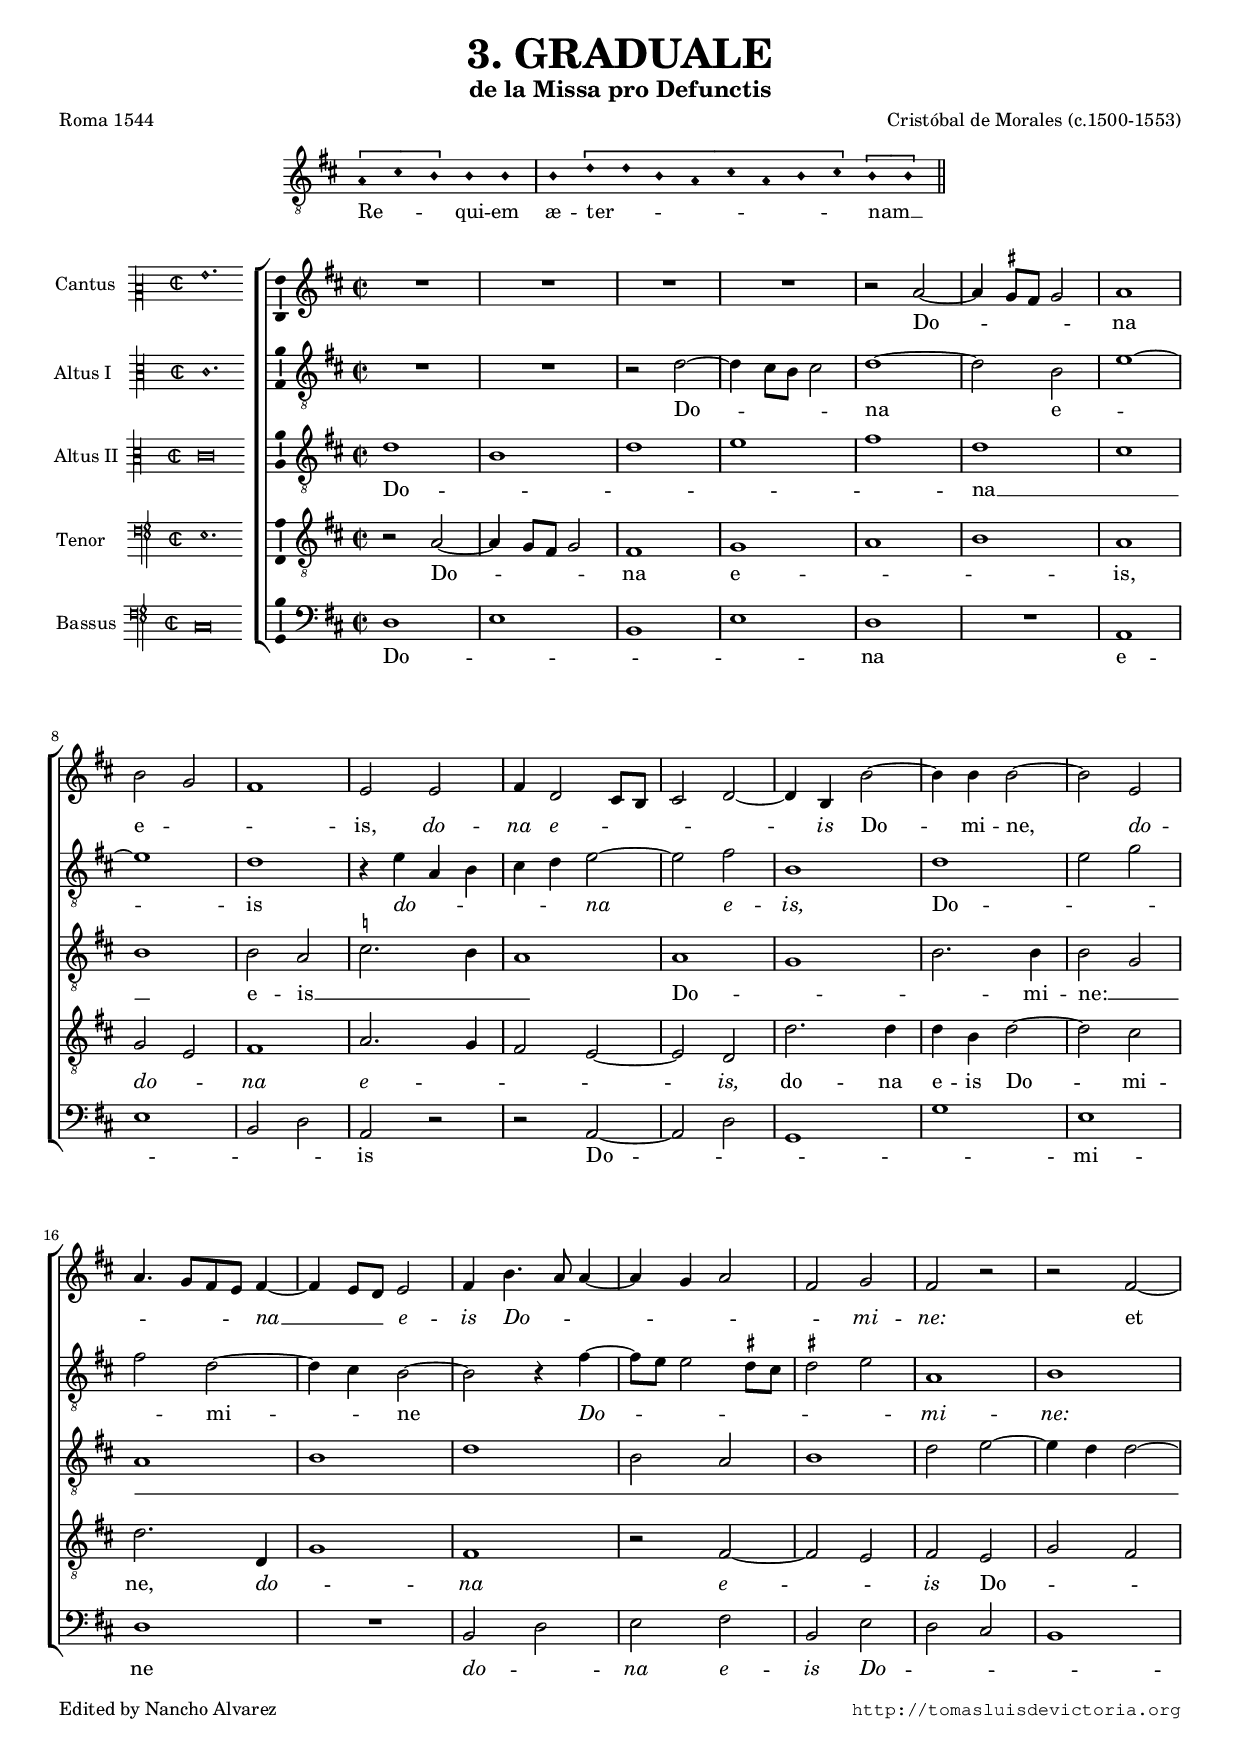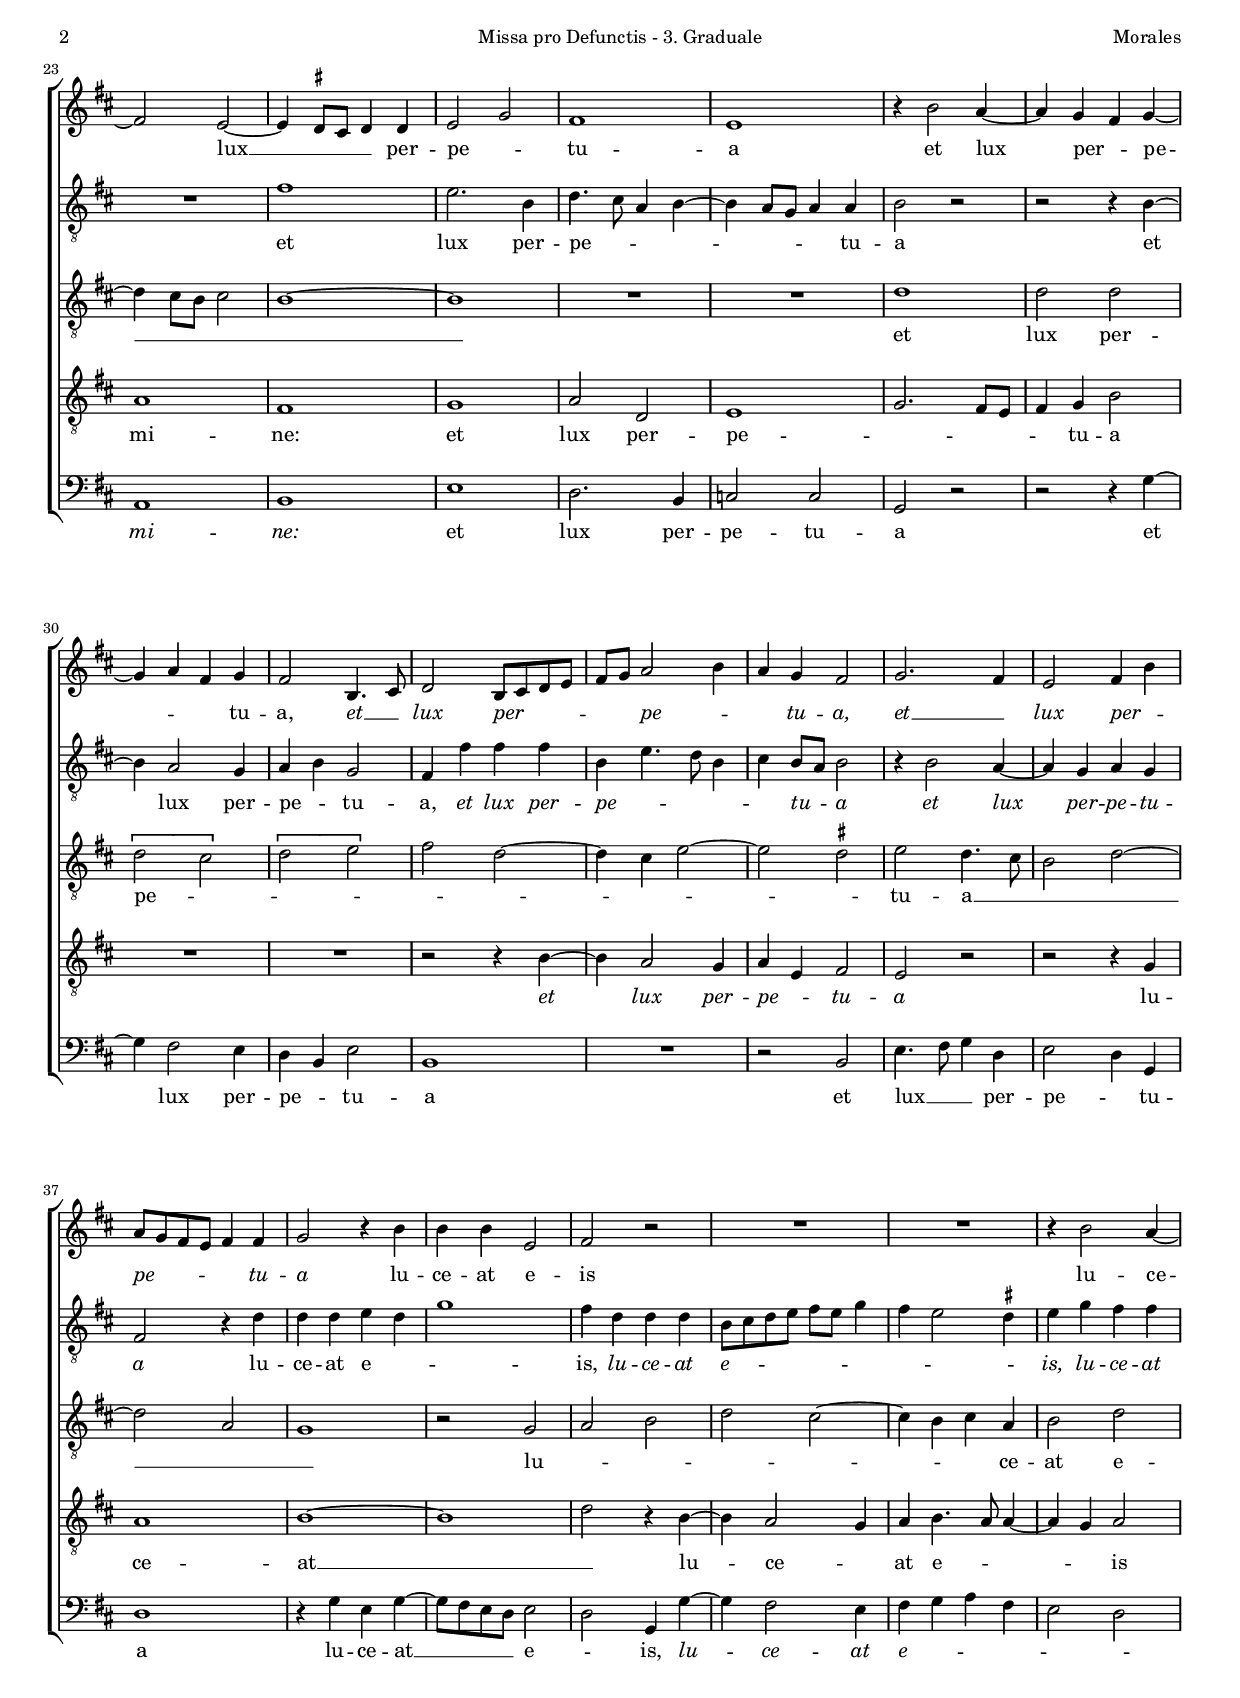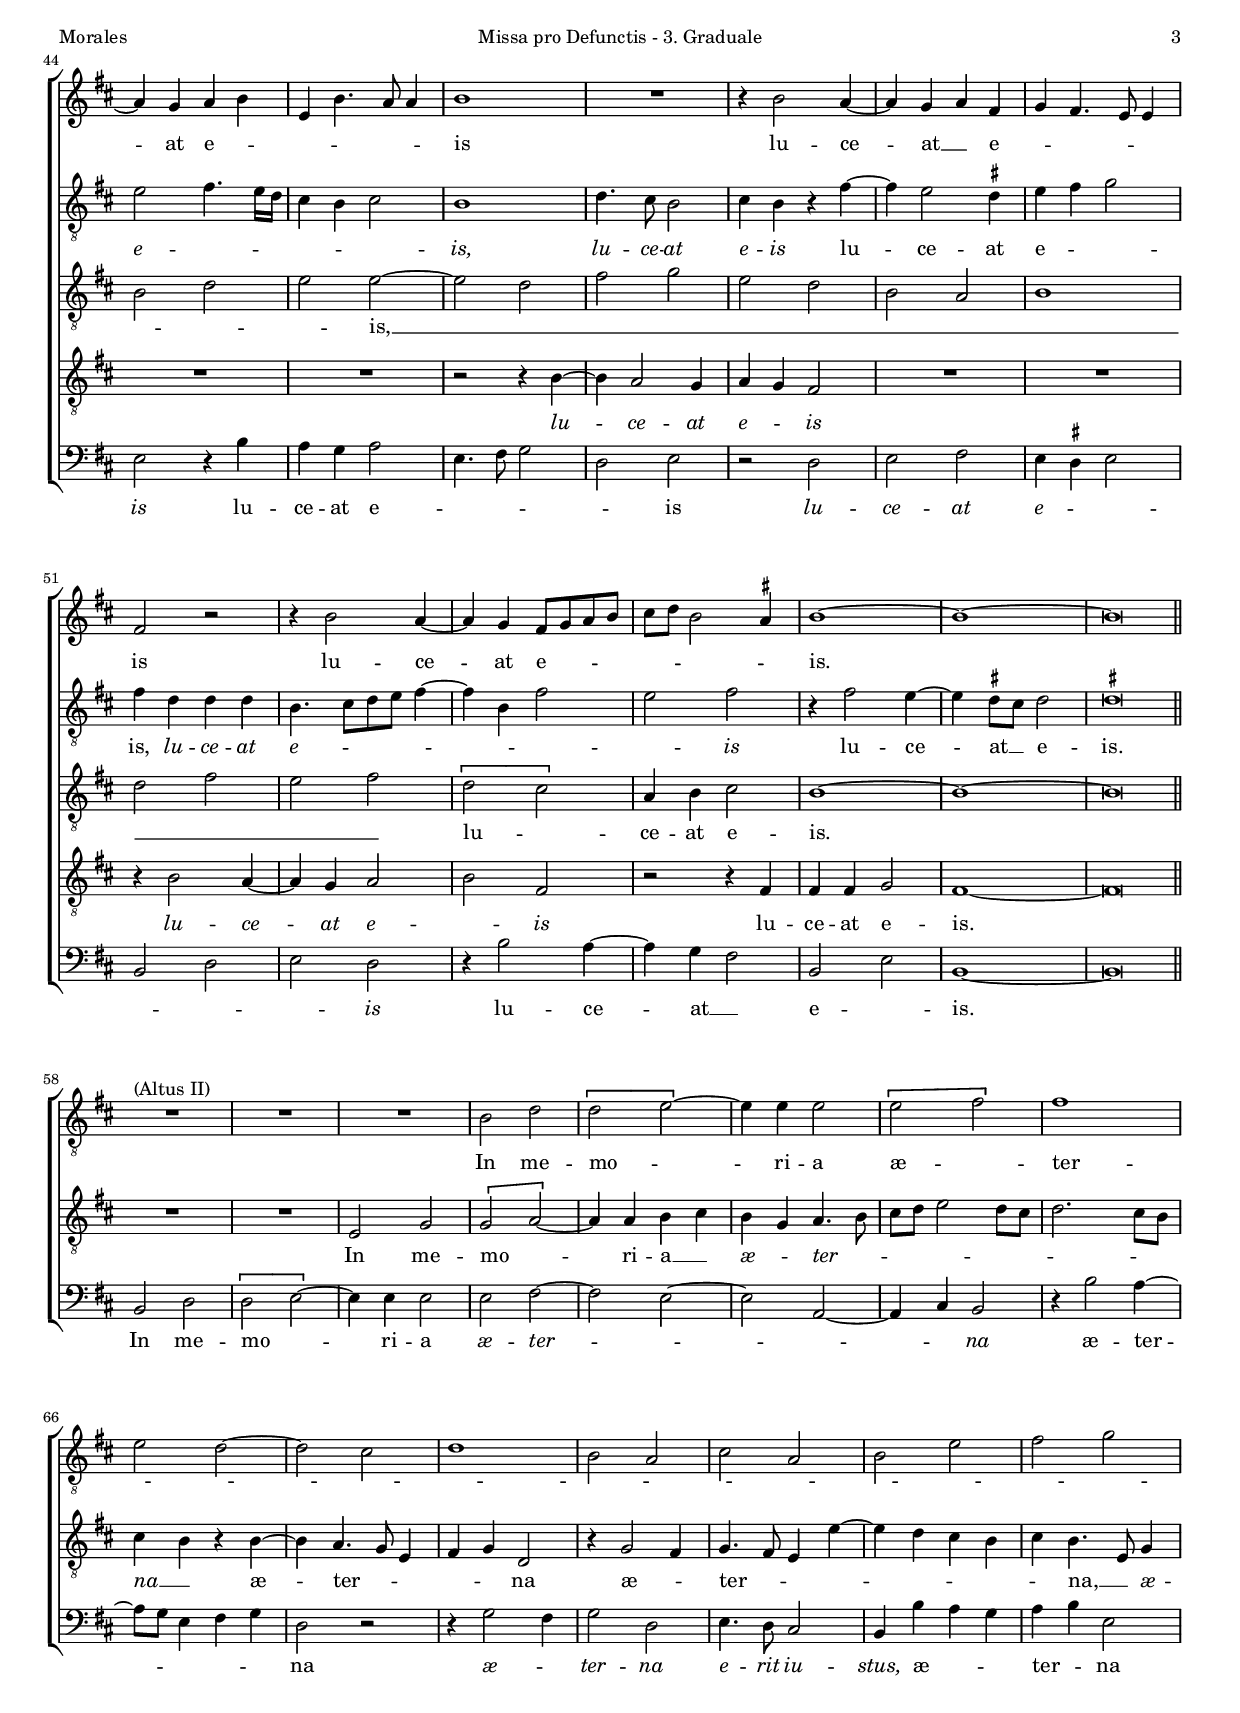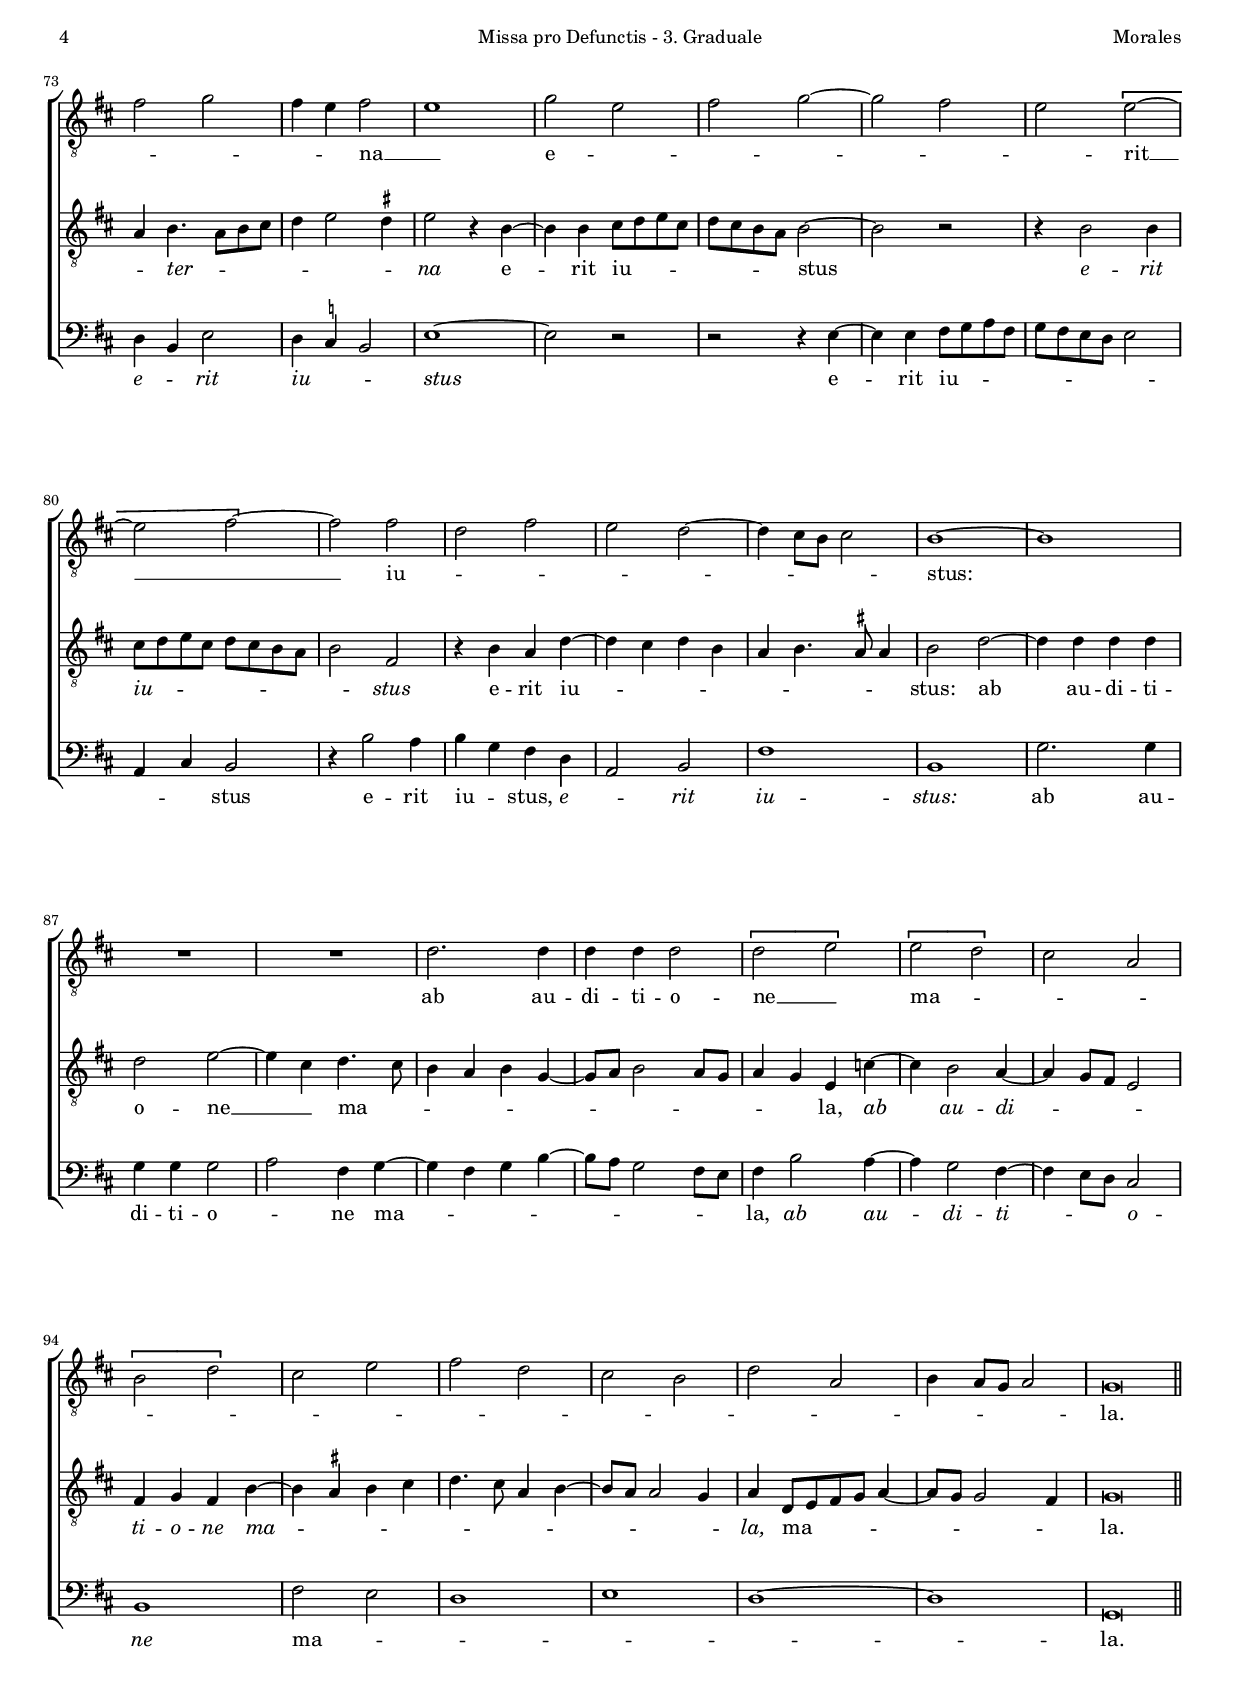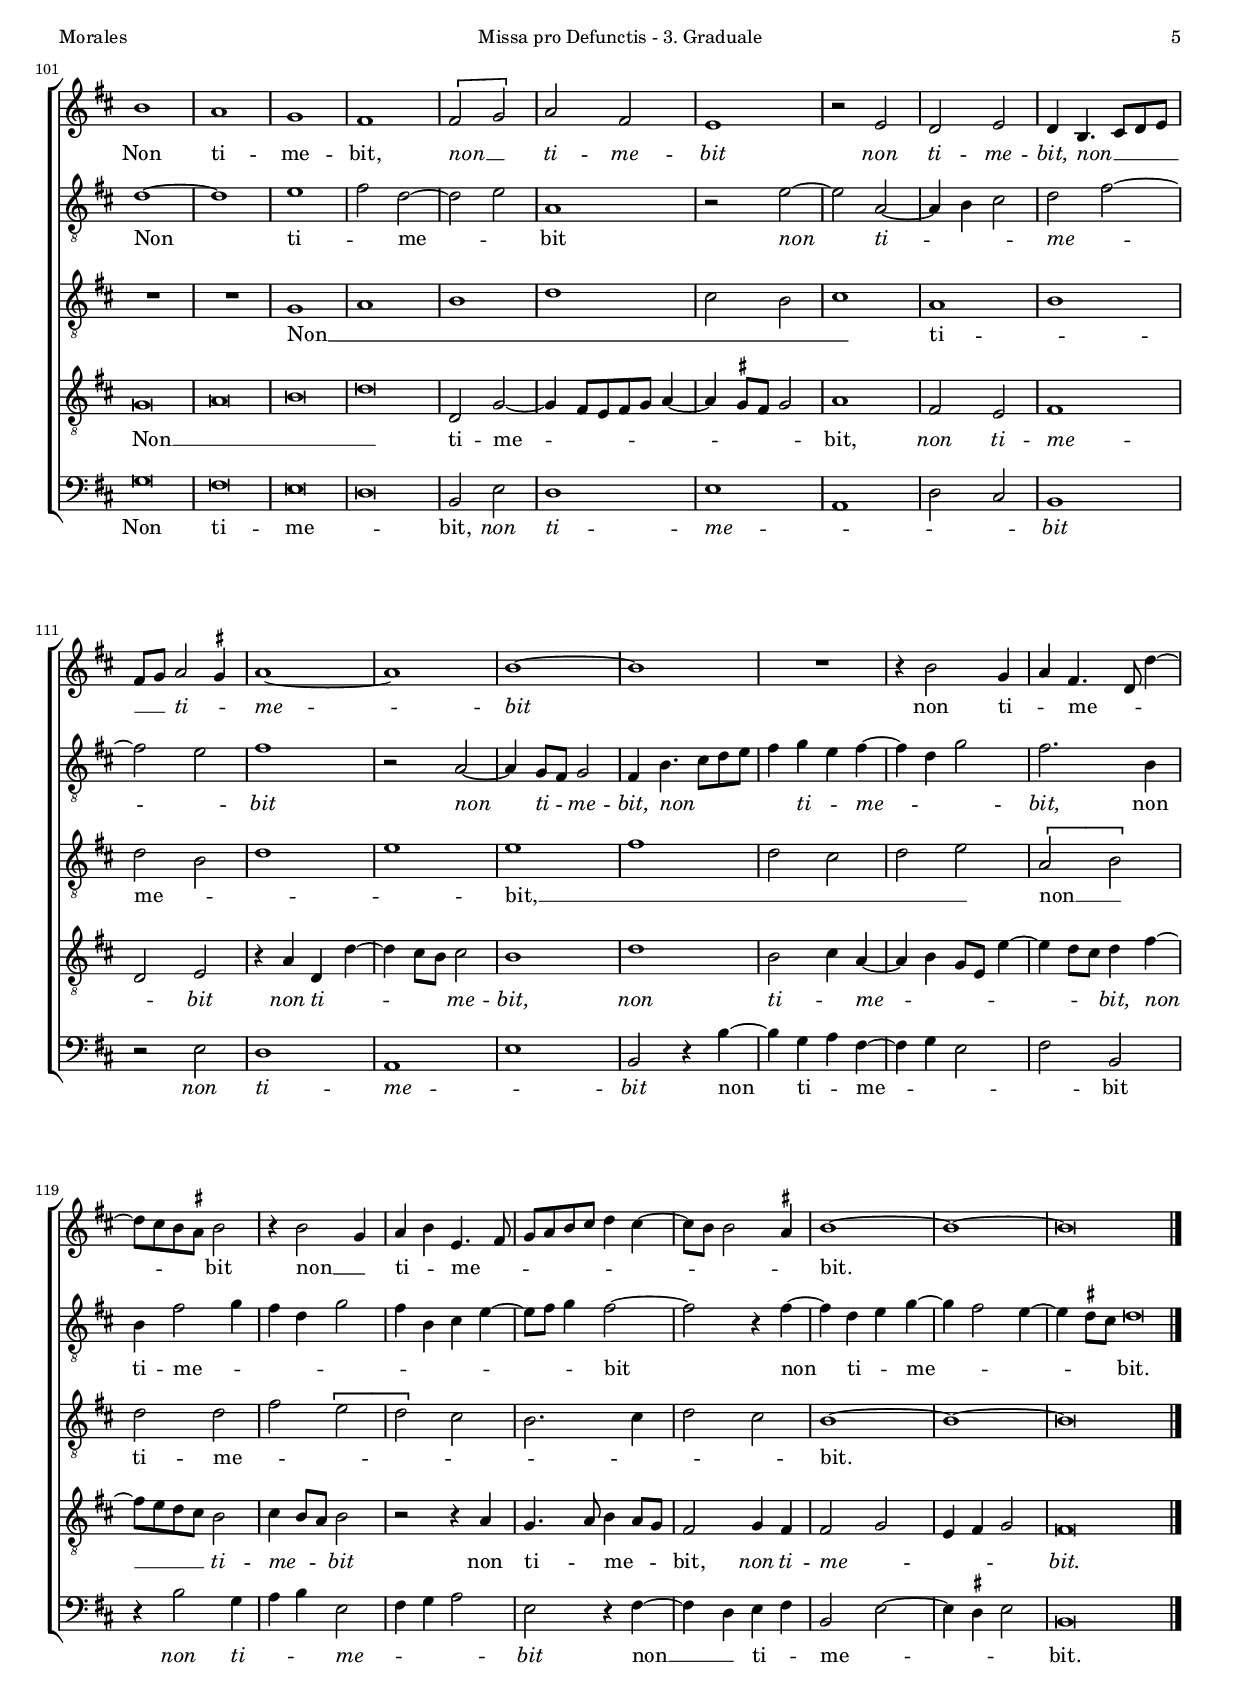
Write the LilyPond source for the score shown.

\version "2.18.0"

#(set-default-paper-size "a4")
#(set-global-staff-size 16)
#(ly:set-option 'point-and-click #f)
%mobile -s14.5 -i3.0 -ball

italicas=\override LyricText.font-shape = #'italic
rectas=\override LyricText.font-shape = #'upright
ss=\once \set suggestAccidentals = ##t
htitle="Missa pro Defunctis - 3. Graduale"
hcomposer="Morales"
incipitwidth=20

\header {
	title=\markup{\larger \larger \larger "3. GRADUALE" }
	subtitle=\markup{\larger "de la Missa pro Defunctis" } 
	composer= "Cristóbal de Morales (c.1500-1553)"
        pdfauthor=\composer
        poet="Roma 1544"
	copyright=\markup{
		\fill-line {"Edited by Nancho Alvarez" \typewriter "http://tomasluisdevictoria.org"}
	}
%	tagline=""
}

\score {\transpose c d {
<<
         \new Voice = "canto" {
		 \override Staff.TimeSignature.stencil = #'()
		 \override Stem.transparent = ##t
		 \set Score.timing = ##f
		 \override NoteHead.style = #'neomensural         
		 \clef "G_8" 
		 \key a \minor
		 \[g4 b a\] a a \bar "|" 
		 a4 \[c' c' a g b g a b\] \[a a\] \bar "||"
         }
         \new Lyrics \lyricsto "canto" {
		 Re -- _ _ qui -- em æ -- ter -- _ _ _ _ _ _ _ nam __ _ 
         }
>>
	}%transpose
	
\layout {
	line-width=15\cm 
	indent=3.8\cm
	system-count=1
        ragged-right = ##f
        \override LigatureBracket.padding = #0
        %tablet line-width=14\cm
        %tablet indent = 3\cm
}
}

%tablet \pageBreak

global={\key c \major \time 2/2 \skip 1*57 \bar "||" \break
				\skip 1*43 \bar "||" \break
				\skip 1*26 \bar "|." }


cantus={
	R1*4/4 |
	R1*4/4 |
	R1*4/4 |
	R1*4/4 |
%5
	r2 g' ~ |
	g'4 \ss fis'8 e' fis'2 |
	g'1 |
	a'2 f' |
	e'1 |
%10
	d'2 d' |
	e'4 c'2 b8 a |
	b2 c' ~ |
	c'4 a a'2 ~ |
	a'4 a' a'2 ~ |
%15
	a' d' |
	g'4. f'8[ e' d'] e'4 ~ |
	e' d'8 c' d'2 |
	e'4 a'4. g'8 g'4 ~ |
	g' f' g'2 |
%20
	e' f' |
	e' r |
	r e' ~ |
	e' d' ~ |
	d'4 \ss cis'8 b cis'4 cis' |
%25
	d'2 f' |
	e'1 |
	d' |
	r4 a'2 g'4 ~ |
	g' f' e' f' ~ |
%30
	f' g' e' f' |
	e'2 a4. b8 |
	c'2 a8 b c' d' |
	e' f' g'2 a'4 |
	g' f' e'2 |
%35
	f'2. e'4 |
	d'2 e'4 a' |
	g'8 f' e' d' e'4 e' |
	f'2 r4 a' |
	a' a' d'2 |
%40
	e' r |
	R1*4/4 |
	R1*4/4 |
	r4 a'2 g'4 ~ |
	g' f' g' a' |
%45
	d' a'4. g'8 g'4 |
	a'1 |
	R1*4/4 |
	r4 a'2 g'4 ~ |
	g' f' g' e' |
%50
	f' e'4. d'8 d'4 |
	e'2 r |
	r4 a'2 g'4 ~ |
	g' f' e'8 f' g' a' |
	b' c'' a'2 \ss gis'4 |
%55
	a'1 ~ |
	a' ~ |
	a'\breve*1/2 |
	R1*4/4 |
	R1*4/4 |
%60
	R1*4/4 |
	R1*4/4 |
	R1*4/4 |
	R1*4/4 |
	R1*4/4 |
%65
	R1*4/4 |
	R1*4/4 |
	R1*4/4 |
	R1*4/4 |
	R1*4/4 |
%70
	R1*4/4 |
	R1*4/4 |
	R1*4/4 |
	R1*4/4 |
	R1*4/4 |
%75
	R1*4/4 |
	R1*4/4 |
	R1*4/4 |
	R1*4/4 |
	R1*4/4 |
%80
	R1*4/4 |
	R1*4/4 |
	R1*4/4 |
	R1*4/4 |
	R1*4/4 |
%85
	R1*4/4 |
	R1*4/4 |
	R1*4/4 |
	R1*4/4 |
	R1*4/4 |
%90
	R1*4/4 |
	R1*4/4 |
	R1*4/4 |
	R1*4/4 |
	R1*4/4 |
%95
	R1*4/4 |
	R1*4/4 |
	R1*4/4 |
	R1*4/4 |
	R1*4/4 |
%100
	R1*4/4 |
	a'1 |
	g' |
	f' |
	e' |
%105
	\[e'2 f'\] |
	g' e' |
	d'1 |
	r2 d' |
	c' d' |
%110
	c'4 a4. b8 c' d' |
	e' f' g'2 \ss fis'4 |
	g'1 ~ |
	g' |
	a' ~ |
%115
	a' |
	R1*4/4 |
	r4 a'2 f'4 |
	g' e'4. c'8 c''4 ~ |
	c''8 b' a' \ss gis' a'2 |
%120
	r4 a'2 f'4 |
	g' a' d'4. e'8 |
	f' g' a' b' c''4 b' ~ |
	b'8 a' a'2 \ss gis'4 |
	a'1 ~ |
%125
	a' ~ |
	a'\breve*1/2
}

altus={
	R1*4/4 |
	R1*4/4 |
	r2 c' ~ |
	c'4 b8 a b2 |
%5
	c'1 ~ |
	c'2 a |
	d'1 ~ |
	d' |
	c' |
%10
	r4 d' g a |
	b c' d'2 ~ |
	d' e' |
	a1 |
	c' |
%15
	d'2 f' |
	e' c' ~ |
	c'4 b a2 ~ |
	a r4 e' ~ |
	e'8 d' d'2 \ss cis'8 b |
%20
	\ss cis'2 d' |
	g1 |
	a |
	R1*4/4 |
	e'1 |
%25
	d'2. a4 |
	c'4. b8 g4 a ~ |
	a g8 f g4 g |
	a2 r |
	r r4 a ~ |
%30
	a g2 f4 |
	g a f2 |
	e4 e' e' e' |
	a d'4. c'8 a4 |
	b a8 g a2 |
%35
	r4 a2 g4 ~ |
	g f g f |
	e2 r4 c' |
	c' c' d' c' |
	f'1 |
%40
	e'4 c' c' c' |
	a8 b c' d' e' d' f'4 |
	e' d'2 \ss cis'4 |
	d' f' e' e' |
	d'2 e'4. d'16 c' |
%45
	b4 a b2 |
	a1 |
	c'4. b8 a2 |
	b4 a r e' ~ |
	e' d'2 \ss cis'4 |
%50
	d' e' f'2 |
	e'4 c' c' c' |
	a4. b8[ c' d'] e'4 ~ |
	e' a e'2 |
	d' e' |
%55
	r4 e'2 d'4 ~ |
	d' \ss cis'8 b cis'2 |
	\ss cis'\breve*1/2 |
	R1*4/4 |
	R1*4/4 |
%60
	R1*4/4 |
	R1*4/4 |
	R1*4/4 |
	R1*4/4 |
	R1*4/4 |
%65
	R1*4/4 |
	R1*4/4 |
	R1*4/4 |
	R1*4/4 |
	R1*4/4 |
%70
	R1*4/4 |
	R1*4/4 |
	R1*4/4 |
	R1*4/4 |
	R1*4/4 |
%75
	R1*4/4 |
	R1*4/4 |
	R1*4/4 |
	R1*4/4 |
	R1*4/4 |
%80
	R1*4/4 |
	R1*4/4 |
	R1*4/4 |
	R1*4/4 |
	R1*4/4 |
%85
	R1*4/4 |
	R1*4/4 |
	R1*4/4 |
	R1*4/4 |
	R1*4/4 |
%90
	R1*4/4 |
	R1*4/4 |
	R1*4/4 |
	R1*4/4 |
	R1*4/4 |
%95
	R1*4/4 |
	R1*4/4 |
	R1*4/4 |
	R1*4/4 |
	R1*4/4 |
%100
	R1*4/4 |
	c'1 ~ |
	c' |
	d' |
	e'2 c' ~ |
%105
	c' d' |
	g1 |
	r2 d' ~ |
	d' g ~ |
	g4 a b2 |
%110
	c' e' ~ |
	e' d' |
	e'1 |
	r2 g ~ |
	g4 f8 e f2 |
%115
	e4 a4. b8 c' d' |
	e'4 f' d' e' ~ |
	e' c' f'2 |
	e'2. a4 |
	a e'2 f'4 |
%120
	e' c' f'2 |
	e'4 a b d' ~ |
	d'8 e' f'4 e'2 ~ |
	e' r4 e' ~ |
	e' c' d' f' ~ |
%125
	f' e'2 d'4 ~ |
	d' \ss cis'8 b cis'\breve*1/4 
}

altusdos={
	c'1 |
	a |
	c' |
	d' |
%5
	e' |
	c' |
	b |
	a |
	a2 g |
%10
	\ss bes2. a4 |
	g1 |
	g |
	f |
	a2. a4 |
%15
	a2 f |
	g1 |
	a |
	c' |
	a2 g |
%20
	a1 |
	c'2 d' ~ |
	d'4 c' c'2 ~ |
	c'4 b8 a b2 |
	a1 ~ |
%25
	a |
	R1*4/4 |
	R1*4/4 |
	c'1 |
	c'2 c' |
%30
	\[c' b\] |
	\[c' d'\] |
	e' c' ~ |
	c'4 b d'2 ~ |
	d' \ss cis' |
%35
	d' c'4. b8 |
	a2 c' ~ |
	c' g |
	f1 |
	r2 f |
%40
	g a |
	c' b ~ |
	b4 a b g |
	a2 c' |
	a c' |
%45
	d' d' ~ |
	d' c' |
	e' f' |
	d' c' |
	a g |
%50
	a1 |
	c'2 e' |
	d' e' |
	\[c' b\] |
	g4 a b2 |
%55
	a1 ~ |
	a ~ |
	a\breve*1/2 |
	R1^"(Altus II)" |
	R1*4/4 |
%60
	R1*4/4 |
	a2 c' |
	\[c' d' ~ \]  |
	d'4 d' d'2 |
	\[d' e'\] |
%65
	e'1 |
	d'2 c' ~ |
	c' b |
	c'1 |
	a2 g |
%70
	b g |
	a d' |
	e' f' |
	e' f' |
	e'4 d' e'2 |
%75
	d'1 |
	f'2 d' |
	e' f' ~ |
	f' e' |
	d' \[d' ~ |
%80
	d' e' ~ \] |
	e' e' |
	c' e' |
	d' c' ~ |
	c'4 b8 a b2 |
%85
	a1 ~ |
	a |
	R1*4/4 |
	R1*4/4 |
	c'2. c'4 |
%90
	c' c' c'2 |
	\[c' d'\] |
	\[d' c'\] |
	b g |
	\[a c'\] |
%95
	b d' |
	e' c' |
	b a |
	c' g |
	a4 g8 f g2 |
%100
	f\breve*1/2 |
	R1*4/4 |
	R1*4/4 |
	f1 |
	g |
%105
	a |
	c' |
	b2 a |
	b1 |
	g |
%110
	a |
	c'2 a |
	c'1 |
	d' |
	d' |
%115
	e' |
	c'2 b |
	c' d' |
	\[g a\] |
	c' c' |
%120
	e' \[d' |
	c'\] b |
	a2. b4 |
	c'2 b |
	a1 ~ |
%125
	a ~ |
	a\breve*1/2
}

tenor={
	r2 g ~ |
	g4 f8 e f2 |
	e1 |
	f |
%5
	g |
	a |
	g |
	f2 d |
	e1 |
%10
	g2. f4 |
	e2 d ~ |
	d c |
	c'2. c'4 |
	c' a c'2 ~ |
%15
	c' b |
	c'2. c4 |
	f1 |
	e |
	r2 e ~ |
%20
	e d |
	e d |
	f e |
	g1 |
	e |
%25
	f |
	g2 c |
	d1 |
	f2. e8 d |
	e4 f a2 |
%30
	R1*4/4 |
	R1*4/4 |
	r2 r4 a ~ |
	a g2 f4 |
	g d e2 |
%35
	d r |
	r r4 f |
	g1 |
	a ~ |
	a |
%40
	c'2 r4 a ~ |
	a g2 f4 |
	g a4. g8 g4 ~ |
	g f g2 |
	R1*4/4 |
%45
	R1*4/4 |
	r2 r4 a ~ |
	a g2 f4 |
	g f e2 |
	R1*4/4 |
%50
	R1*4/4 |
	r4 a2 g4 ~ |
	g f g2 |
	a e |
	r r4 e |
%55
	e e f2 |
	e1 ~ |
	e\breve*1/2 |
	R1*4/4 |
	R1*4/4 |
%60
	d2 f |
	\[f g ~ \] |
	g4 g a b |
	a f g4. a8 |
	b c' d'2 c'8 b |
%65
	c'2. b8 a |
	b4 a r a ~ |
	a g4. f8 d4 |
	e f c2 |
	r4 f2 e4 |
%70
	f4. e8 d4 d' ~ |
	d' c' b a |
	b a4. d8 f4 |
	g a4. g8 a b |
	c'4 d'2 \ss cis'4 |
%75
	d'2 r4 a ~ |
	a a b8 c' d' b |
	c' b a g a2 ~ |
	a r |
	r4 a2 a4 |
%80
	b8 c' d' b c' b a g |
	a2 e |
	r4 a g c' ~ |
	c' b c' a |
	g a4. \ss gis8 gis4 |
%85
	a2 c' ~ |
	c'4 c' c' c' |
	c'2 d' ~ |
	d'4 b c'4. b8 |
	a4 g a f ~ |
%90
	f8 g a2 g8 f |
	g4 f d bes ~ |
	bes a2 g4 ~ |
	g f8 e d2 |
	e4 f e a ~ |
%95
	a \ss gis a b |
	c'4. b8 g4 a ~ |
	a8 g g2 f4 |
	g c8[ d e f] g4 ~ |
	g8 f f2 e4 |
%100
	f\breve*1/2 |
	f |
	g |
	a |
	c' |
%105
	c2 f ~ |
	f4 e8[ d e f] g4 ~ |
	g \ss fis8 e fis2 |
	g1 |
	e2 d |
%110
	e1 |
	c2 d |
	r4 g c c' ~ |
	c' b8 a b2 |
	a1 |
%115
	c' |
	a2 b4 g ~ |
	g a f8 d d'4 ~ |
	d' c'8 b c'4 e' ~ |
	e'8 d' c' b a2 |
%120
	b4 a8 g a2 |
	r r4 g |
	f4. g8 a4 g8 f |
	e2 f4 e |
	e2 f |
%125
	d4 e f2 |
	e\breve*1/2
}

bassus={
	c1 |
	d |
	a, |
	d |
%5
	c |
	R1*4/4 |
	g,1 |
	d |
	a,2 c |
%10
	g, r |
	r g, ~ |
	g, c |
	f,1 |
	f |
%15
	d |
	c |
	R1*4/4 |
	a,2 c |
	d e |
%20
	a, d |
	c b, |
	a,1 |
	g, |
	a, |
%25
	d |
	c2. a,4 |
	bes,2 bes, |
	f, r |
	r r4 f ~ |
%30
	f e2 d4 |
	c a, d2 |
	a,1 |
	R1*4/4 |
	r2 a, |
%35
	d4. e8 f4 c |
	d2 c4 f, |
	c1 |
	r4 f d f ~ |
	f8 e d c d2 |
%40
	c f,4 f ~ |
	f e2 d4 |
	e f g e |
	d2 c |
	d r4 a |
%45
	g f g2 |
	d4. e8 f2 |
	c d |
	r c |
	d e |
%50
	d4 \ss cis d2 |
	a, c |
	d c |
	r4 a2 g4 ~ |
	g f e2 |
%55
	a, d |
	a,1 ~ |
	a,\breve*1/2 |
	a,2 c |
	\[c d ~ \] |
%60
	d4 d d2 |
	d e ~ |
	e d ~ |
	d g, ~ |
	g,4 b, a,2 |
%65
	r4 a2 g4 ~ |
	g8 f d4 e f |
	c2 r |
	r4 f2 e4 |
	f2 c |
%70
	d4. c8 b,2 |
	a,4 a g f |
	g a d2 |
	c4 a, d2 |
	c4 \ss bes, a,2 |
%75
	d1 ~ |
	d2 r |
	r r4 d ~ |
	d d e8 f g e |
	f e d c d2 |
%80
	g,4 b, a,2 |
	r4 a2 g4 |
	a f e c |
	g,2 a, |
	e1 |
%85
	a, |
	f2. f4 |
	f f f2 |
	g e4 f ~ |
	f e f a ~ |
%90
	a8 g f2 e8 d |
	e4 a2 g4 ~ |
	g f2 e4 ~ |
	e d8 c b,2 |
	a,1 |
%95
	e2 d |
	c1 |
	d |
	c ~ |
	c |
%100
	f,\breve*1/2 |
	f |
	e |
	d |
	c |
%105
	a,2 d |
	c1 |
	d |
	g, |
	c2 b, |
%110
	a,1 |
	r2 d |
	c1 |
	g, |
	d |
%115
	a,2 r4 a ~ |
	a f g e ~ |
	e f d2 |
	e a, |
	r4 a2 f4 |
%120
	g a d2 |
	e4 f g2 |
	d r4 e ~ |
	e c d e |
	a,2 d ~ |
%125
	d4 \ss cis d2 |
	a,\breve*1/2
}


textocantus=\lyricmode{
Do -- _ _ _ _ na e -- _ _ is,
\italicas
do -- na e -- _ _ _ _ _ is
\rectas
Do -- _ mi -- ne, _
\italicas
do -- _ _ _ _ na __ _ _ _ e -- is Do -- _ _ _ _ _ _ mi -- ne:
\rectas
et _ lux __ _ _ _ _ per -- pe -- _ tu -- a
et lux _ per -- _ pe -- _ _ _ tu -- a,
\italicas
et __ _ lux per -- _ _ _ _ _ pe -- _ _ tu -- a,
et __ _ lux per -- _ pe -- _ _ _ _ tu -- a
\rectas
lu -- ce -- at e -- is
lu -- ce -- _ at e -- _ _ _ _ _ is
lu -- ce -- _ at __ _ e -- _ _ _ _ is
lu -- ce -- _ at e -- _ _ _ _ _ _ _ is. _ _ 
Non ti -- me -- bit,
\italicas
non __ _ ti -- me -- bit
non ti -- me -- bit,
non __ _ _ _ _ _ ti -- _ me -- _ bit _
\rectas
non ti -- _ me -- _ _ _ _ _ _ bit
non __ _ ti -- _ me -- _ _ _ _ _ _ _ _ _ _ _ bit. _ _ 
}

textoaltus=\lyricmode{
Do -- _ _ _ _ na _ e -- _ _ is
\italicas
do -- _ _ _ _ na _ e -- is,
\rectas
Do -- _ _ _ mi -- _ _ ne _
\italicas
Do -- _ _ _ _ _ _ _ mi -- ne:
\rectas
et lux per -- pe -- _ _ _ _ _ _ _ tu -- a
et _ lux per -- pe -- _ tu -- a,
\italicas
et lux per -- pe -- _ _ _ _ tu -- _ a
et lux _ per -- pe -- tu -- a
\rectas
lu -- ce -- at e -- _ _ is,
\italicas
lu -- ce -- at e -- _ _ _ _ _ _ _ _ _ is,
lu -- ce -- at e -- _ _ _ _ _ _ is,
lu -- ce -- at e -- is
\rectas
lu -- _ ce -- at e -- _ _ is,
\italicas
lu -- ce -- at e -- _ _ _ _ _ _ _ _ is
\rectas
lu -- ce -- _ at __ _ e -- is.
Non _ ti -- _ me -- _ _ bit
\italicas
non _ ti -- _ _ _ me -- _ _ _ bit
non _ ti -- _ me -- bit,
non _ _ _ _ ti -- _ me -- _ _ _ bit,
\rectas
non ti -- me -- _ _ _ _ _ _ _ _ _ _ _ bit _
non _ ti -- _ me -- _ _ _ _ _ _ bit.
}

textoaltusdos=\lyricmode{
Do -- _ _ _ _ na __ _ _ e -- is __ _ _ _ Do -- _ _ mi -- ne: __ _ _ _ _ _ _ _ _ _ _ _ _ _ _ _ _ _ _
et lux per -- pe -- _ _ _ _ _ _ _ _ _ _ tu -- a __ _ _ _ _ _ _ 
lu -- _ _ _ _ _ _ _ ce -- at e -- _ _ _ is, __ _ _ _ _ _ _ _ _ _ _ _ _ _ 
lu -- _ ce -- at e -- is. _ _ 
In me -- mo -- _ _ ri -- a æ -- _ ter -- _ _ _ _ _ _ _ _ _ _ _ _ _ _ _ _ _ na __ _ 
e -- _ _ _ _ _ _ rit __ _ _ _ iu -- _ _ _ _ _ _ _ _ stus: _
ab au -- di -- ti -- o -- ne __ _ ma -- _ _ _ _ _ _ _ _ _ _ _ _ _ _ _ _ _ la.
Non __ _ _ _ _ _ _ ti -- _ me -- _ _ _ bit, __ _ _ _ _ _ 
non __ _ ti -- me -- _ _ _ _ _ _ _ _ bit. _ _ 
}

textotenor=\lyricmode{
Do -- _ _ _ _ na e -- _ _ is,
\italicas
do -- _ na e -- _ _ _ _ is,
\rectas
do -- na e -- is Do -- _ mi -- ne,
\italicas
do -- _ na
e -- _ _ is 
\rectas
Do -- _ _ mi -- ne:
et lux per -- pe -- _ _ _ _ tu -- a
\italicas
et _ lux per -- pe -- _ tu -- a 
\rectas
lu -- ce -- at __ _ _ 
lu -- _ ce -- _ at e -- _ _ _ _ is
\italicas
lu -- _ ce -- at e -- _ is
lu -- ce -- _ at e -- _ is
\rectas
lu -- ce -- at e -- is. _
In me -- mo -- _ _ ri -- a __ _ 
\italicas
æ -- _ ter -- _ _ _ _ _ _ _ _ _ na __ _
\rectas
æ -- _ ter -- _ _ _ _ na
æ -- _ ter -- _ _ _ _ _ _ _ _ na, __ _
\italicas
æ -- _ ter -- _ _ _ _ _ _ na
\rectas
e -- _ rit iu -- _ _ _ _ _ _ _ stus _
\italicas
e -- rit iu -- _ _ _ _ _ _ _ _ stus
\rectas
e -- rit iu -- _ _ _ _ _ _ _ _ stus:
ab _ au -- di -- ti -- o -- ne __ _ _ ma -- _ _ _ _ _ _ _ _ _ _ _ _ la,
\italicas
ab _ au -- di -- _ _ _ _ ti -- o -- ne ma -- _ _ _ _ _ _ _ _ _ _ _ _ la,
\rectas
ma -- _ _ _ _ _ _ _ _ la.
Non __ _ _ _ ti -- me -- _ _ _ _ _ _ _ _ _ _ bit,
\italicas
non ti -- me -- _ bit
non ti -- _ _ _ _ me -- bit,
non ti -- _ me -- _ _ _ _ _ _ _ _ bit,
non __ _ _ _ _ ti -- me -- _ _ bit
\rectas
non ti -- _ me -- _ _ bit,
\italicas
non ti -- me -- _ _ _ _ bit.
}

textobassus=\lyricmode{
Do -- _ _ _ na
e -- _ _ _ is
Do -- _ _ _ _ mi -- ne
\italicas
do -- _ na e -- is Do -- _ _ _ mi -- ne:
\rectas
et lux per -- pe -- tu -- a
et _ lux per -- pe -- _ tu -- a
et lux __ _ _ per -- pe -- _ tu -- a
lu -- ce -- at __ _ _ _ _ e -- _ is,
\italicas
lu -- _ ce -- at e -- _ _ _ _ _ is
\rectas
lu -- ce -- at e -- _ _ _ _ is
\italicas
lu -- ce -- at e -- _ _ _ _ _ is
\rectas
lu -- ce -- _ at __ _ e -- _ is. _
In me -- mo -- _ _ ri -- a 
\italicas
æ -- ter -- _ _ _ _ _ _ na
\rectas
æ -- ter -- _ _ _ _ _ na
\italicas
æ -- _ ter -- na e -- rit iu -- stus,
\rectas
æ -- _ _ ter -- _ na
\italicas
e -- _ rit iu -- _ _ stus _
\rectas
e -- _ rit iu -- _ _ _ _ _ _ _ _ _ _ stus
\rectas
e -- rit iu -- _ stus,
\italicas
e -- _ rit iu -- stus:
\rectas
ab au -- di -- ti -- o -- _ ne ma -- _ _ _ _ _ _ _ _ _ la,
\italicas
ab au -- _ di -- ti -- _ _ _ o -- ne
\rectas
ma -- _ _ _ _ _ la.
Non ti -- me -- _ bit,
\italicas
non ti -- me -- _ _ _ bit
non ti -- me -- _ bit
\rectas
non _ ti -- _ me -- _ _ _ _ bit
\italicas
non ti -- _ _ me -- _ _ _ bit
\rectas
non __ _ _ ti -- _ me -- _ _ _ _ bit.
}

incipitcantus=\markup{
	\score{
		{ 
		\set Staff.instrumentName="Cantus  " % Supranus
		\override NoteHead.style = #'neomensural
		\override Rest.style = #'neomensural
		\override Staff.TimeSignature.style = #'neomensural
		\cadenzaOn 
		\clef "petrucci-c2"
		\time 2/2
		g'1.
		} 
	\layout {
		\context {\Voice
			\remove Ligature_bracket_engraver
			\consists Mensural_ligature_engraver
		}
		line-width=\incipitwidth 
                indent=0
	}
	}
}


incipitaltus=\markup{
	\score{
		{ 
		\set Staff.instrumentName="Altus I   "
		\override NoteHead.style = #'neomensural 
		\override Rest.style = #'neomensural
		\override Staff.TimeSignature.style = #'neomensural
		\cadenzaOn 
		\clef "petrucci-c3"
		\time 2/2
		c'1.
		} 
	\layout {
		\context {\Voice
			\remove Ligature_bracket_engraver
			\consists Mensural_ligature_engraver
		}
		line-width=\incipitwidth 
                indent=0 
	}
	}
}



incipitaltusdos=\markup{
	\score{
		{ 
		\set Staff.instrumentName="Altus II "
		\override NoteHead.style = #'neomensural 
		\override Rest.style = #'neomensural
		\override Staff.TimeSignature.style = #'neomensural
		\cadenzaOn 
		\clef "petrucci-c3"
		\time 2/2
		c'\breve
		} 
	\layout {
		\context {\Voice
			\remove Ligature_bracket_engraver
			\consists Mensural_ligature_engraver
		}
		line-width=\incipitwidth 
                indent=0 
	}
	}
}



incipittenor=\markup{
	\score{
		{ 
		\set Staff.instrumentName="Tenor    "
		\override NoteHead.style = #'neomensural 
		\override Rest.style = #'neomensural
		\override Staff.TimeSignature.style = #'neomensural
		\cadenzaOn 
		\clef "petrucci-f4"
		\time 2/2
		e1.
		} 
	\layout {
		\context {\Voice
			\remove Ligature_bracket_engraver
			\consists Mensural_ligature_engraver
		}
		line-width=\incipitwidth 
                indent=0 
	}
	}
}


incipitbassus=\markup{
	\score{
		{ 
		\set Staff.instrumentName="Bassus "
		\override NoteHead.style = #'neomensural 
		\override Rest.style = #'neomensural
		\override Staff.TimeSignature.style = #'neomensural
		\cadenzaOn 
		\clef "petrucci-f4"
		\time 2/2
		c\breve
		} 
	\layout {
		\context {\Voice
			\remove Ligature_bracket_engraver
			\consists Mensural_ligature_engraver
		}
		line-width=\incipitwidth 
                indent=0 
	}
	}
}


\score {\transpose c d {
\new ChoirStaff<<

	\new Staff <<\global
	\new Voice="v1" {
		\set Staff.instrumentName=\incipitcantus  
		\clef "treble"
		\cantus }
	\new Lyrics \lyricsto "v1" {\textocantus }
	>>

	
	\new Staff << \global
	\new Voice="v2" {
		\set Staff.instrumentName=\incipitaltus
		\clef "G_8" 
		\altus}
	\new Lyrics \lyricsto "v2" {\textoaltus }
	>>

	
	
	\new Staff << \global
	\new Voice="v5" {
		\set Staff.instrumentName=\incipitaltusdos
		\clef "G_8"
		\altusdos}
	\new Lyrics \lyricsto "v5" {\textoaltusdos }
	>>

	
	\new Staff <<\global
	\new Voice="v3" {
		\set Staff.instrumentName=\incipittenor
		\clef "G_8"
		\tenor }
	\new Lyrics \lyricsto "v3" {\textotenor }
	>>
	

	\new Staff <<\global
	\new Voice="v4" {
		\set Staff.instrumentName=\incipitbassus
		\clef "bass" 
		\bassus }
	\new Lyrics \lyricsto "v4" {\textobassus}
	>>	
>>

	}%transpose

\layout{ 
	\context {\Lyrics 
		\override VerticalAxisGroup.staff-affinity = #UP
		\override VerticalAxisGroup.nonstaff-relatedstaff-spacing =
			#'((basic-distance . 0) (minimum-distance . 0) (padding . 1))
		\override LyricText.font-size = #1.2
		\override LyricHyphen.minimum-distance = #0.5
	}
	\context {\Score 
		tempoHideNote = ##t
		\override BarNumber.padding = #2 
	}
	\context {\Voice 
		melismaBusyProperties = #'()
		%autoBeaming = ##f
	}
	\context {\Staff 
                \RemoveEmptyStaves
                %\override VerticalAxisGroup.remove-first = ##t
		\override VerticalAxisGroup.staff-staff-spacing =
			#'((basic-distance . 11) (minimum-distance . 0) (padding . 1))
		\consists Ambitus_engraver 
		\override LigatureBracket.padding = #1
	}
}

%\midi { \mtempo }

}


\paper{
	evenHeaderMarkup=\markup  \fill-line { \fromproperty #'page:page-number-string \htitle \hcomposer }
	oddHeaderMarkup= \markup  \fill-line { \on-the-fly #not-first-page \hcomposer \on-the-fly #not-first-page \htitle \on-the-fly #not-first-page \fromproperty #'page:page-number-string }
	%system-count=20
	%page-count = 8
	ragged-last-bottom = ##f
	indent=3.5\cm
	system-system-spacing =
	#'((basic-distance . 20) (minimum-distance . 0) (padding . 5))
	top-system-spacing = % header
	#'((basic-distance . 9) (minimum-distance . 0) (padding . 0))
	last-bottom-spacing = % footer
	#'((basic-distance . 12) (minimum-distance . 0) (padding . 0))
    markup-system-spacing.padding = #2.0
    score-system-spacing.padding = #3
}
